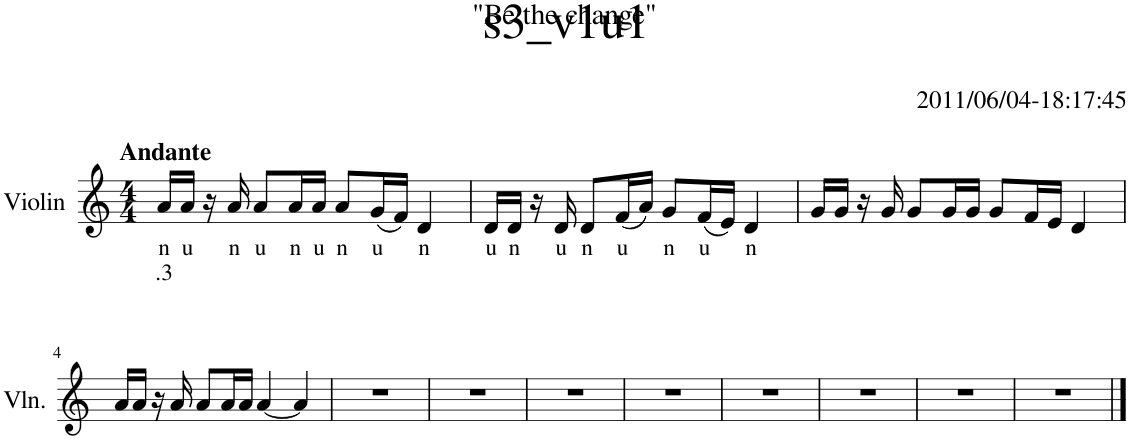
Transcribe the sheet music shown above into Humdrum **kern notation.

**kern	**text	**text
*part1	*part1	*part1
*staff1	*staff1	*staff1
*I"Violin	*	*
*I'Vln.	*	*
*clefG2	*	*
*k[]	*	*
*M4/4	*	*
=1	=1	=1
!LO:TX:a:B:t=Andante	!	!
!	!LO:LY:b	!LO:LY:b
16a/LL	n	.3
!	!LO:LY:b	!
16a/JJ	u	.
16r	.	.
!	!LO:LY:b	!
16a/	n	.
!	!LO:LY:b	!
8a/L	u	.
!	!LO:LY:b	!
16a/L	n	.
!	!LO:LY:b	!
16a/JJ	u	.
!	!LO:LY:b	!
8a/L	n	.
!	!LO:LY:b	!
(16g/L	u	.
16f/JJ)	.	.
!	!LO:LY:b	!
4d/	n	.
=2	=2	=2
!	!LO:LY:b	!
16d/LL	u	.
!	!LO:LY:b	!
16d/JJ	n	.
16r	.	.
!	!LO:LY:b	!
16d/	u	.
!	!LO:LY:b	!
8d/L	n	.
!	!LO:LY:b	!
(16f/L	u	.
16a/JJ)	.	.
!	!LO:LY:b	!
8g/L	n	.
!	!LO:LY:b	!
(16f/L	u	.
16e/JJ)	.	.
!	!LO:LY:b	!
4d/	n	.
=3	=3	=3
16g/LL	.	.
16g/JJ	.	.
16r	.	.
16g/	.	.
8g/L	.	.
16g/L	.	.
16g/JJ	.	.
8g/L	.	.
16f/L	.	.
16e/JJ	.	.
4d/	.	.
!!LO:LB:g=z
=4	=4	=4
16a/LL	.	.
16a/JJ	.	.
16r	.	.
16a/	.	.
8a/L	.	.
16a/L	.	.
16a/JJ	.	.
[4a/	.	.
4a/]	.	.
=5	=5	=5
1r	.	.
=6	=6	=6
1r	.	.
=7	=7	=7
1r	.	.
=8	=8	=8
1r	.	.
=9	=9	=9
1r	.	.
=10	=10	=10
1r	.	.
=11	=11	=11
1r	.	.
=12	=12	=12
1r	.	.
==	==	==
*-	*-	*-
